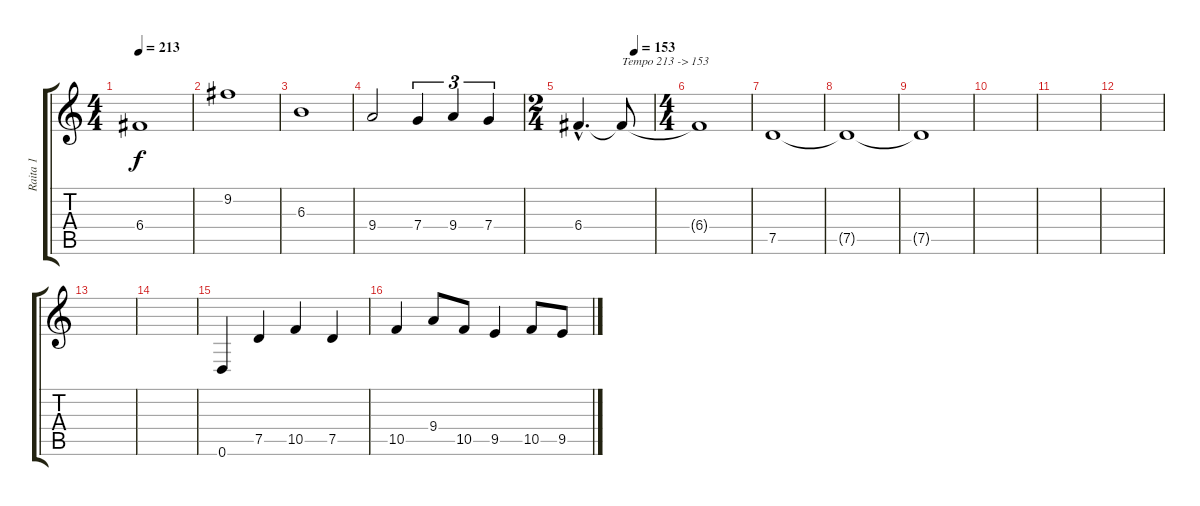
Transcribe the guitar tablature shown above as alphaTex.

\track ("Raita 1" "Raita 1") {instrument distortionguitar}
\staff {score tabs}
\tuning (D4 A3 F3 C3 G2 D2) {hide}
\ts (4 4)
\tempo 213
\clef g2
\ks c
6.4.1{dy f} |
9.2.1 |
6.3.1 |
9.4.2 7.4.4{tu (3 2)} 9.4.4{tu (3 2)} 7.4.4{tu (3 2)} |
\ts (2 4)
\tempo (153 0.75)
6.4{hac}.4{d} 6.4{t}.8{txt "Tempo 213 -> 153"} |
\ts (4 4)
6.4{t}.1 |
7.5.1 |
7.5{t}.1 |
7.5{t}.1 |
|
|
|
|
|
0.6.4{instrument acousticguitarsteel} 7.5.4 10.5.4 7.5.4 |
10.5.4 9.4.8 10.5.8 9.5.4 10.5.8 9.5.8
